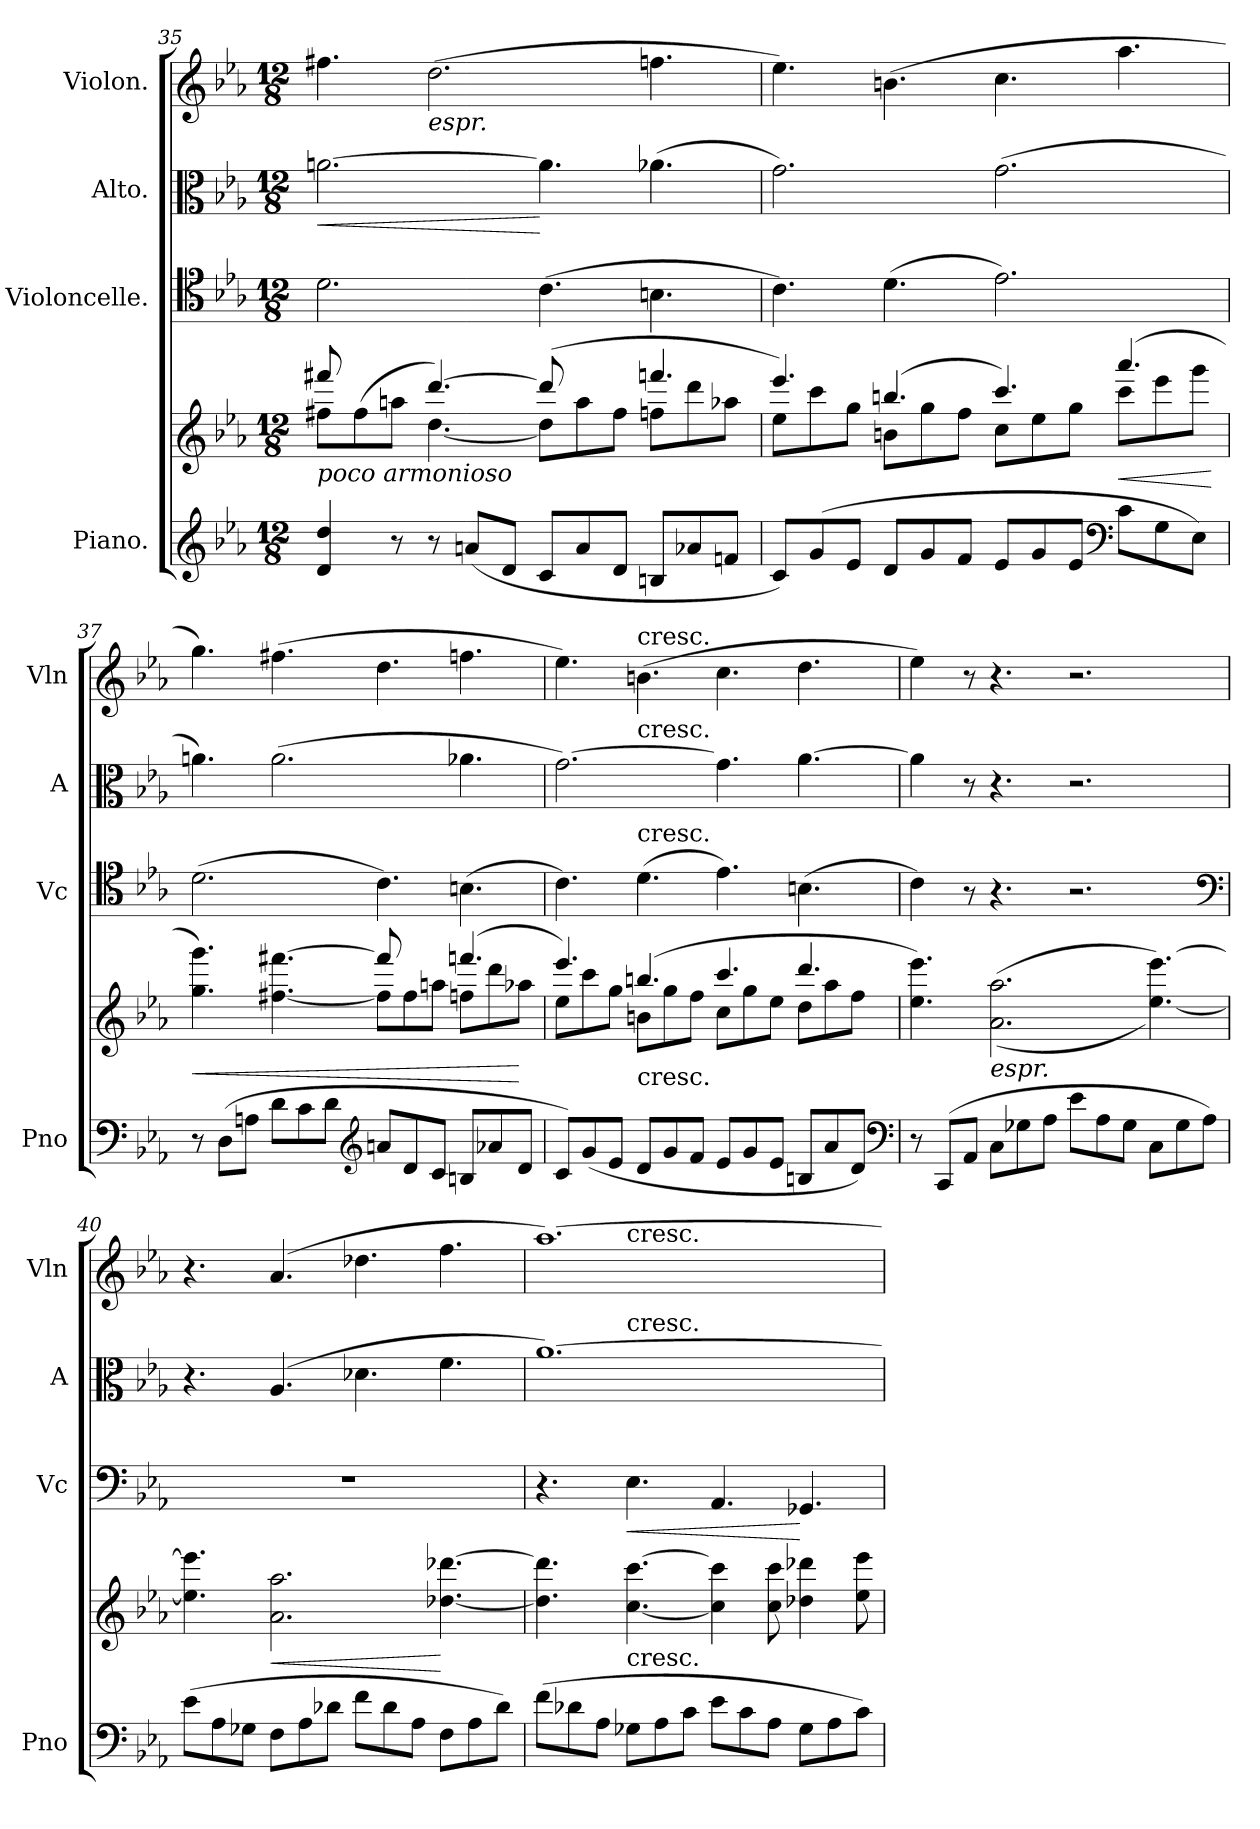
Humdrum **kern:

**kern	**kern	**dynam	**kern	**dynam	**kern	**dynam	**kern
*part4	*part4	*part4	*part3	*part3	*part2	*part2	*part1
*staff5	*staff4	*staff4/5	*staff3	*staff3	*staff2	*staff2	*staff1
*I"Piano.	*	*	*I"Violoncelle.	*	*I"Alto.	*	*I"Violon.
*I'Pno	*	*	*I'Vc	*	*I'A	*	*I'Vln
*clefG2	*clefG2	*	*clefC4	*	*clefC3	*	*clefG2
*k[b-e-a-]	*k[b-e-a-]	*	*k[b-e-a-]	*	*k[b-e-a-]	*	*k[b-e-a-]
*c:	*c:	*	*c:	*	*c:	*	*c:
*M12/8	*M12/8	*	*M12/8	*	*M12/8	*	*M12/8
=35	=35	=35	=35	=35	=35	=35	=35
*	*^	*	*	*	*	*	*
!	!LO:TX:b:i:t=poco armonioso	!	!	!	!	!	!	!
!	!	!	!	!	!	!	!LO:HP:b	!
4d/ 4dd/	8fff#X/	8ff#X\L	.	2.d\	.	[2.an\	<	4.ff#X\
.	4ryy	(8ff#\	.	.	.	.	.	.
8r	.	8aan\J	.	.	.	.	.	.
!	!	!	!	!	!	!	!	!LO:TX:b:i:t=espr.
8r	[4.ddd/)	[4.dd\	.	.	.	.	.	(2.dd\
(8an/L	.	.	.	.	.	.	.	.
8d/J	.	.	.	.	.	.	.	.
8c/L	(8ddd/]	8dd\L]	.	(4.c\	.	4.a\]	[	.
8a/	4ryy	8aa\	.	.	.	.	.	.
8d/J	.	8ff#\J	.	.	.	.	.	.
8Bn/L	4.fffn/	8ffn\L	.	4.Bn\	.	(4.a-X\	.	4.ffn\
8a-X/	.	8ddd\	.	.	.	.	.	.
8fn/J	.	8aa-X\J	.	.	.	.	.	.
=36	=36	=36	=36	=36	=36	=36	=36	=36
8c/L)	4.eee-/)	8ee-\L	.	4.c\)	.	2.g\)	.	4.ee-\)
(<8g/	.	8ccc\	.	.	.	.	.	.
8e-/J	.	8gg\J	.	.	.	.	.	.
8d/L	(4.bbn/	8bn\L	.	(4.d\	.	.	.	(4.bn\
8g/	.	8gg\	.	.	.	.	.	.
8f/J	.	8ff\J	.	.	.	.	.	.
8e-/L	4.ccc/)	8cc\L	.	2.e-\)	.	(2.g\	.	4.cc\
8g/	.	8ee-\	.	.	.	.	.	.
8e-/J	.	8gg\J	.	.	.	.	.	.
*clefF4	*	*	*	*	*	*	*	*
8c\L	(4.aaa-/	8ccc\L	<	.	.	.	.	4.aa-\
8G\	.	8eee-\	.	.	.	.	.	.
8E-\J)	.	8ggg\J	.	.	.	.	.	.
*	*v	*v	*	*	*	*	*	*
.	.	[	.	.	.	.	.
=37	=37	=37	=37	=37	=37	=37	=37
*	*^	*	*	*	*	*	*
8r	4.gg\ 4.ggg\)	2.ryy	<	(2.d\	.	4.an\)	.	4.gg\)
(8D\L	.	.	.	.	.	.	.	.
8An\J	.	.	.	.	.	.	.	.
8d\L	[4.ff#X\ [4.fff#X\	.	.	.	.	(2.a\	.	(4.ff#X\
8c\	.	.	.	.	.	.	.	.
8d\J	.	.	.	.	.	.	.	.
*clefG2	*	*	*	*	*	*	*	*
8an/L	8fff#/]	8ff#\L]	.	4.c\)	.	.	.	4.dd\
8d/	4ryy	8ff#\	.	.	.	.	.	.
8c/J	.	8aan\J	.	.	.	.	.	.
8Bn/L	(4.fffn/	8ffn\L	.	(4.Bn\	.	4.a-X\	.	4.ffn\
8a-X/	.	8ddd\	.	.	.	.	.	.
8d/J	.	8aa-X\J	[	.	.	.	.	.
=38	=38	=38	=38	=38	=38	=38	=38	=38
*	*	*	*	*	*	*^	*	*
8c/L)	4.eee-/)	8ee-\L	.	4.c\)	.	[2.g\)	4.ryy	.	4.ee-\)
(8g/	.	8ccc\	.	.	.	.	.	.	.
8e-/J	.	8gg\J	.	.	.	.	.	.	.
!	!	!	!	!	!	!	!	!	!LO:TX:t=cresc.
!	!	!	!	!	!	!	!LO:TX:t=cresc.	!	!
!	!	!	!	!LO:TX:t=cresc.	!	!	!	!	!
!	!LO:TX:c:t=cresc.	!	!	!	!	!	!	!	!
8d/L	(4.bbn/	8bn\L	.	(4.d\	.	.	1ryy	.	(4.bn\
8g/	.	8gg\	.	.	.	.	.	.	.
8f/J	.	8ff\J	.	.	.	.	.	.	.
8e-/L	4.ccc/	8cc\L	.	4.e-\)	.	4.g\]	.	.	4.cc\
8g/	.	8gg\	.	.	.	.	.	.	.
8e-/J	.	8ee-\J	.	.	.	.	.	.	.
8Bn/L	4.ddd/	8dd\L	.	(4.Bn\	.	[4.a-\	.	.	4.dd\
8a-/	.	8aa-\	.	.	.	.	.	.	.
8d/J)	.	8ff\J	.	.	.	.	8ryy	.	.
*	*v	*v	*	*	*	*	*	*	*
*clefF4	*	*	*	*	*	*	*	*
*	*	*	*	*	*v	*v	*	*
=39	=39	=39	=39	=39	=39	=39	=39
8r	4.ee-\ 4.eee-\)	.	4c\)	.	4a-\]	.	4ee-\)
(8CC/L	.	.	.	.	.	.	.
8AA-/J	.	.	8r	.	8r	.	8r
!	!LO:TX:b:i:t=espr.	!	!	!	!	!	!
8C\L	(<(>2.a-\ 2.aa-\	.	4.r	.	4.r	.	4.r
8G-X\	.	.	.	.	.	.	.
8A-\J	.	.	.	.	.	.	.
8e-\L	.	.	2.r	.	2.r	.	2.r
8A-\	.	.	.	.	.	.	.
8G-\J	.	.	.	.	.	.	.
8C\L	[4.ee-\ [4.eee-\))	.	.	.	.	.	.
8G-\	.	.	.	.	.	.	.
8A-\J)	.	.	.	.	.	.	.
*	*	*	*clefF4	*	*	*	*
=40	=40	=40	=40	=40	=40	=40	=40
(8e-\L	4.ee-]\ 4.eee-]\	.	1.r	.	4.r	.	4.r
8A-\	.	.	.	.	.	.	.
8G-X\J	.	.	.	.	.	.	.
8F\L	2.a-\ 2.aa-\	<	.	.	(4.A-/	.	(4.a-/
8A-\	.	.	.	.	.	.	.
8d-X\J	.	.	.	.	.	.	.
8f\L	.	.	.	.	4.d-X\	.	4.dd-X\
8d-\	.	.	.	.	.	.	.
8A-\J	.	.	.	.	.	.	.
8F\L	[4.dd-X\ [4.ddd-X\	[	.	.	4.f\	.	4.ff\
8A-\	.	.	.	.	.	.	.
8d-\J)	.	.	.	.	.	.	.
=41	=41	=41	=41	=41	=41	=41	=41
*	*	*	*	*	*^	*	*^
(8f\L	4.dd-]\ 4.ddd-]\	.	4.r	.	[1.a-)	4.ryy	.	[1.aa-)	4.ryy
8d-X\	.	.	.	.	.	.	.	.	.
8A-\J	.	.	.	.	.	.	.	.	.
!	!	!	!	!	!	!	!	!	!LO:TX:t=cresc.
!	!	!	!	!	!	!LO:TX:t=cresc.	!	!	!
!	!LO:TX:c:t=cresc.	!	!	!	!	!	!	!	!
!	!	!	!	!LO:HP:b	!	!	!	!	!
8G-X\L	[4.cc\ [4.ccc\	.	4.E-\	<	.	1ryy	.	.	1ryy
8A-\	.	.	.	.	.	.	.	.	.
8c\J	.	.	.	.	.	.	.	.	.
8e-\L	4cc]\ 4ccc]\	.	4.AA-/	.	.	.	.	.	.
8c\	.	.	.	.	.	.	.	.	.
8A-\J	8cc\ 8ccc\	.	.	.	.	.	.	.	.
8G-\L	4dd-X\ 4ddd-X\	.	4.GG-X/	[	.	.	.	.	.
8A-\	.	.	.	.	.	.	.	.	.
8c\J)	8ee-\ 8eee-\	.	.	.	.	8ryy	.	.	8ryy
*	*	*	*	*	*v	*v	*	*	*
*	*	*	*	*	*	*	*v	*v
=	=	=	=	=	=	=	=
*-	*-	*-	*-	*-	*-	*-	*-
